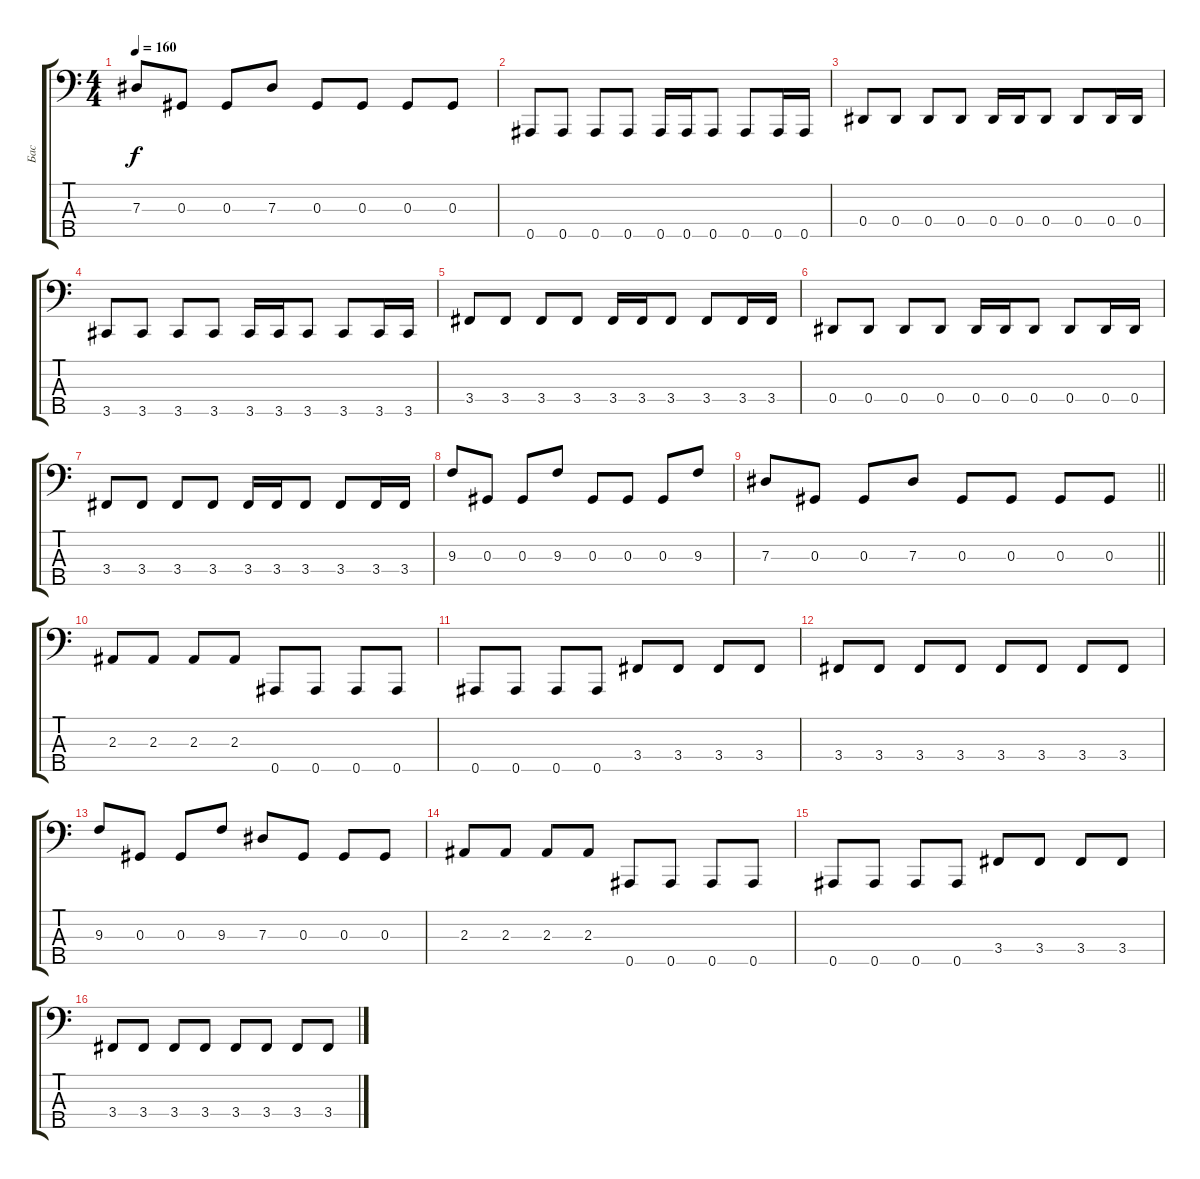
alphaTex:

\track ("Бас" "Бас") {instrument electricbasspick}
\staff {score tabs}
\tuning (Gb2 Db2 Ab1 Eb1 Bb0) {hide}
\ts (4 4)
\tempo 160
\clef f4
\ks c
7.3.8{dy f} 0.3.8 0.3.8 7.3.8 0.3.8 0.3.8 0.3.8 0.3.8 |
0.5.8 0.5.8 0.5.8 0.5.8 0.5.16 0.5.16 0.5.8 0.5.8 0.5.16 0.5.16 |
0.4.8 0.4.8 0.4.8 0.4.8 0.4.16 0.4.16 0.4.8 0.4.8 0.4.16 0.4.16 |
3.5.8 3.5.8 3.5.8 3.5.8 3.5.16 3.5.16 3.5.8 3.5.8 3.5.16 3.5.16 |
3.4.8 3.4.8 3.4.8 3.4.8 3.4.16 3.4.16 3.4.8 3.4.8 3.4.16 3.4.16 |
0.4.8 0.4.8 0.4.8 0.4.8 0.4.16 0.4.16 0.4.8 0.4.8 0.4.16 0.4.16 |
3.4.8 3.4.8 3.4.8 3.4.8 3.4.16 3.4.16 3.4.8 3.4.8 3.4.16 3.4.16 |
9.3.8 0.3.8 0.3.8 9.3.8 0.3.8 0.3.8 0.3.8 9.3.8 |
\barLineRight lightlight
7.3.8 0.3.8 0.3.8 7.3.8 0.3.8 0.3.8 0.3.8 0.3.8 |
2.3.8 2.3.8 2.3.8 2.3.8 0.5.8 0.5.8 0.5.8 0.5.8 |
0.5.8 0.5.8 0.5.8 0.5.8 3.4.8 3.4.8 3.4.8 3.4.8 |
3.4.8 3.4.8 3.4.8 3.4.8 3.4.8 3.4.8 3.4.8 3.4.8 |
9.3.8 0.3.8 0.3.8 9.3.8 7.3.8 0.3.8 0.3.8 0.3.8 |
2.3.8 2.3.8 2.3.8 2.3.8 0.5.8 0.5.8 0.5.8 0.5.8 |
0.5.8 0.5.8 0.5.8 0.5.8 3.4.8 3.4.8 3.4.8 3.4.8 |
3.4.8 3.4.8 3.4.8 3.4.8 3.4.8 3.4.8 3.4.8 3.4.8
